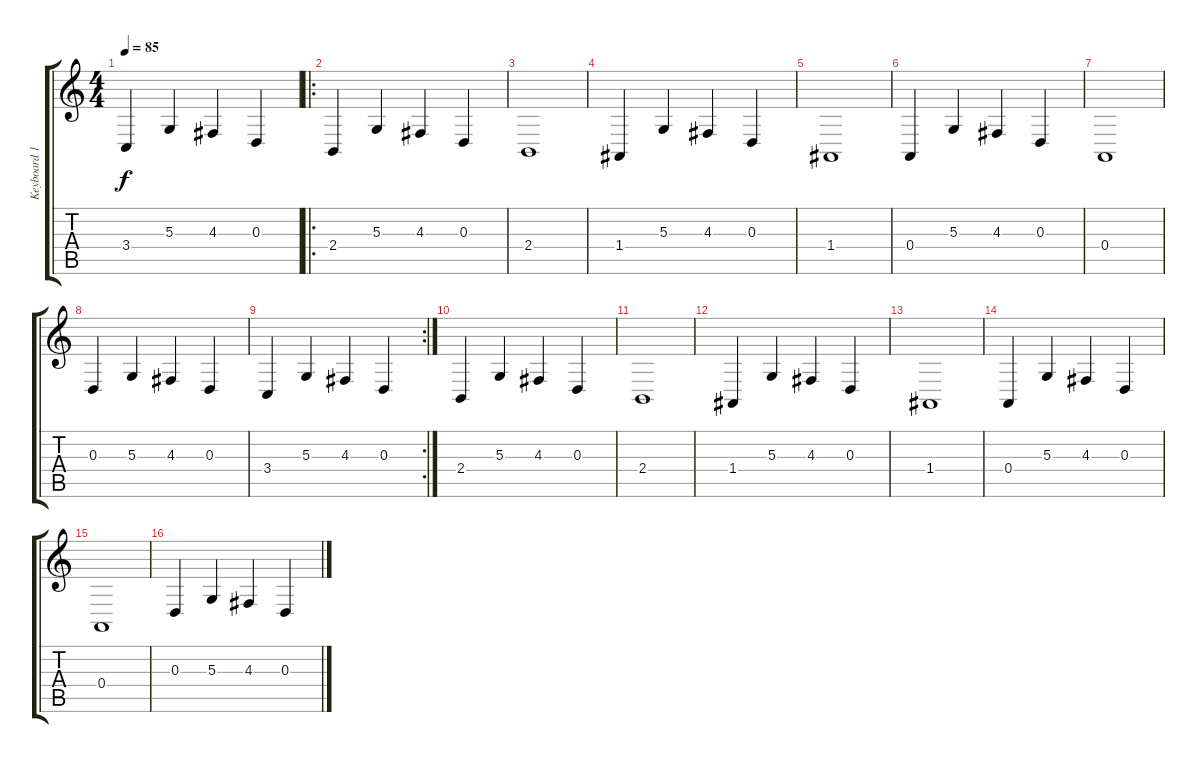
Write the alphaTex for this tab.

\track ("Keyboard 1" "Keyboard 1") {instrument tremolostrings}
\staff {score tabs}
\tuning (B3 Gb3 D3 A2 E2 B1) {hide}
\ts (4 4)
\tempo 85
\clef g2
\ks c
3.4.4{dy f} 5.3.4 4.3.4 0.3.4 |
\ro
2.4.4 5.3.4 4.3.4 0.3.4 |
2.4.1 |
1.4.4 5.3.4 4.3.4 0.3.4 |
1.4.1 |
0.4.4 5.3.4 4.3.4 0.3.4 |
0.4.1 |
0.3.4 5.3.4 4.3.4 0.3.4 |
\rc 2
3.4.4 5.3.4 4.3.4 0.3.4 |
2.4.4 5.3.4 4.3.4 0.3.4 |
2.4.1 |
1.4.4 5.3.4 4.3.4 0.3.4 |
1.4.1 |
0.4.4 5.3.4 4.3.4 0.3.4 |
0.4.1 |
0.3.4 5.3.4 4.3.4 0.3.4
